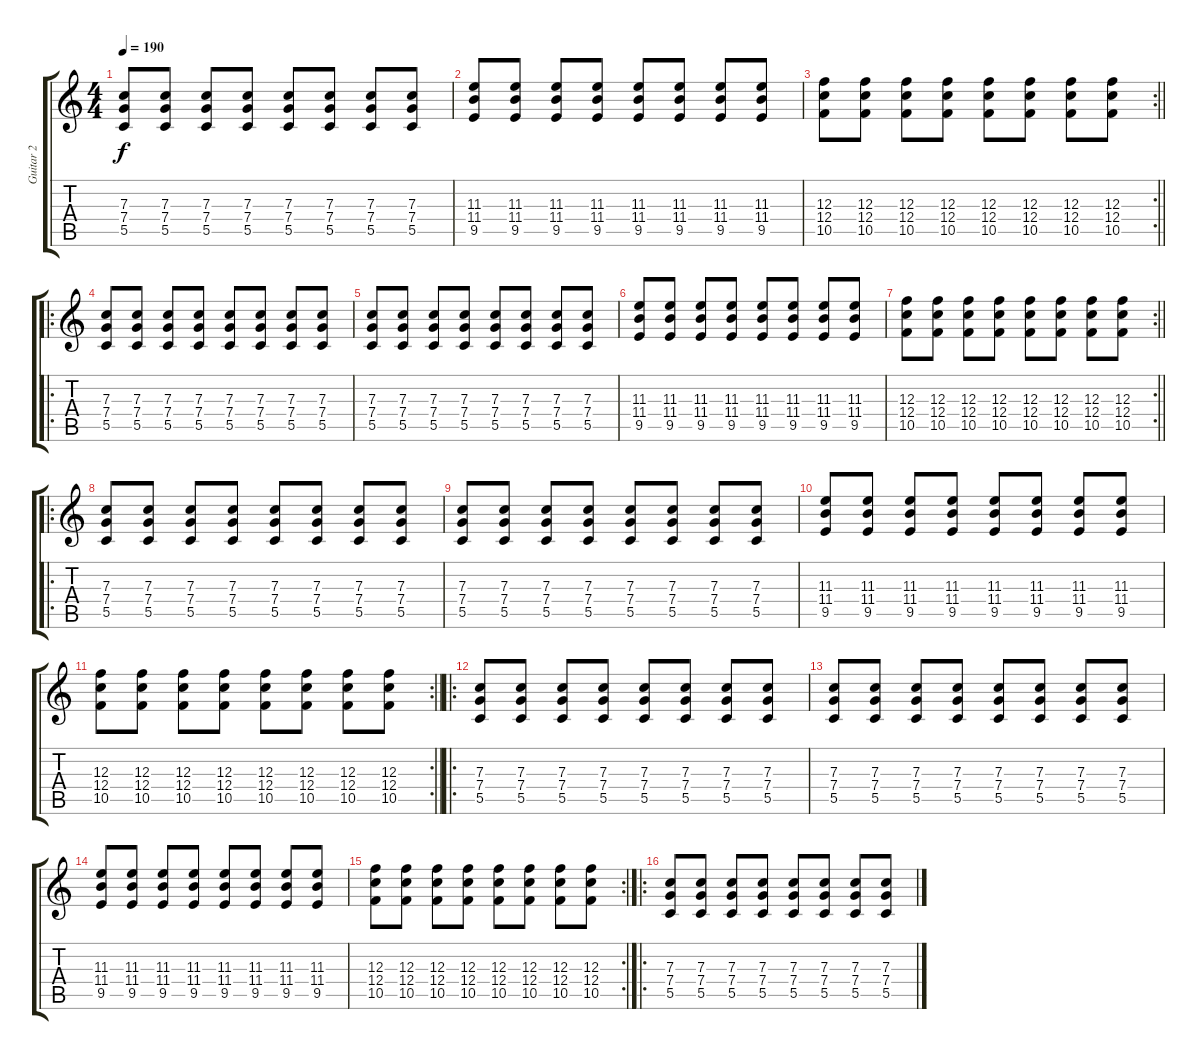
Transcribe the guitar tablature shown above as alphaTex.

\track ("Guitar 2" "Guitar 2") {instrument distortionguitar}
\staff {score tabs}
\tuning (D4 A3 F3 C3 G2 C2) {hide}
\ts (4 4)
\tempo 190
\clef g2
\ks c
(7.3 7.4 5.5).8{dy f} (7.3 7.4 5.5).8 (7.3 7.4 5.5).8 (7.3 7.4 5.5).8 (7.3 7.4 5.5).8 (7.3 7.4 5.5).8 (7.3 7.4 5.5).8 (7.3 7.4 5.5).8 |
(11.3 11.4 9.5).8 (11.3 11.4 9.5).8 (11.3 11.4 9.5).8 (11.3 11.4 9.5).8 (11.3 11.4 9.5).8 (11.3 11.4 9.5).8 (11.3 11.4 9.5).8 (11.3 11.4 9.5).8 |
\rc 2
\barLineRight lightlight
(12.3 12.4 10.5).8 (12.3 12.4 10.5).8 (12.3 12.4 10.5).8 (12.3 12.4 10.5).8 (12.3 12.4 10.5).8 (12.3 12.4 10.5).8 (12.3 12.4 10.5).8 (12.3 12.4 10.5).8 |
\ro
(7.3 7.4 5.5).8 (7.3 7.4 5.5).8 (7.3 7.4 5.5).8 (7.3 7.4 5.5).8 (7.3 7.4 5.5).8 (7.3 7.4 5.5).8 (7.3 7.4 5.5).8 (7.3 7.4 5.5).8 |
(7.3 7.4 5.5).8 (7.3 7.4 5.5).8 (7.3 7.4 5.5).8 (7.3 7.4 5.5).8 (7.3 7.4 5.5).8 (7.3 7.4 5.5).8 (7.3 7.4 5.5).8 (7.3 7.4 5.5).8 |
(11.3 11.4 9.5).8 (11.3 11.4 9.5).8 (11.3 11.4 9.5).8 (11.3 11.4 9.5).8 (11.3 11.4 9.5).8 (11.3 11.4 9.5).8 (11.3 11.4 9.5).8 (11.3 11.4 9.5).8 |
\rc 2
\barLineRight lightlight
(12.3 12.4 10.5).8 (12.3 12.4 10.5).8 (12.3 12.4 10.5).8 (12.3 12.4 10.5).8 (12.3 12.4 10.5).8 (12.3 12.4 10.5).8 (12.3 12.4 10.5).8 (12.3 12.4 10.5).8 |
\ro
(7.3 7.4 5.5).8 (7.3 7.4 5.5).8 (7.3 7.4 5.5).8 (7.3 7.4 5.5).8 (7.3 7.4 5.5).8 (7.3 7.4 5.5).8 (7.3 7.4 5.5).8 (7.3 7.4 5.5).8 |
(7.3 7.4 5.5).8 (7.3 7.4 5.5).8 (7.3 7.4 5.5).8 (7.3 7.4 5.5).8 (7.3 7.4 5.5).8 (7.3 7.4 5.5).8 (7.3 7.4 5.5).8 (7.3 7.4 5.5).8 |
(11.3 11.4 9.5).8 (11.3 11.4 9.5).8 (11.3 11.4 9.5).8 (11.3 11.4 9.5).8 (11.3 11.4 9.5).8 (11.3 11.4 9.5).8 (11.3 11.4 9.5).8 (11.3 11.4 9.5).8 |
\rc 2
\barLineRight lightlight
(12.3 12.4 10.5).8 (12.3 12.4 10.5).8 (12.3 12.4 10.5).8 (12.3 12.4 10.5).8 (12.3 12.4 10.5).8 (12.3 12.4 10.5).8 (12.3 12.4 10.5).8 (12.3 12.4 10.5).8 |
\ro
(7.3 7.4 5.5).8 (7.3 7.4 5.5).8 (7.3 7.4 5.5).8 (7.3 7.4 5.5).8 (7.3 7.4 5.5).8 (7.3 7.4 5.5).8 (7.3 7.4 5.5).8 (7.3 7.4 5.5).8 |
(7.3 7.4 5.5).8 (7.3 7.4 5.5).8 (7.3 7.4 5.5).8 (7.3 7.4 5.5).8 (7.3 7.4 5.5).8 (7.3 7.4 5.5).8 (7.3 7.4 5.5).8 (7.3 7.4 5.5).8 |
(11.3 11.4 9.5).8 (11.3 11.4 9.5).8 (11.3 11.4 9.5).8 (11.3 11.4 9.5).8 (11.3 11.4 9.5).8 (11.3 11.4 9.5).8 (11.3 11.4 9.5).8 (11.3 11.4 9.5).8 |
\rc 2
(12.3 12.4 10.5).8 (12.3 12.4 10.5).8 (12.3 12.4 10.5).8 (12.3 12.4 10.5).8 (12.3 12.4 10.5).8 (12.3 12.4 10.5).8 (12.3 12.4 10.5).8 (12.3 12.4 10.5).8 |
\ro
(7.3 7.4 5.5).8 (7.3 7.4 5.5).8 (7.3 7.4 5.5).8 (7.3 7.4 5.5).8 (7.3 7.4 5.5).8 (7.3 7.4 5.5).8 (7.3 7.4 5.5).8 (7.3 7.4 5.5).8
